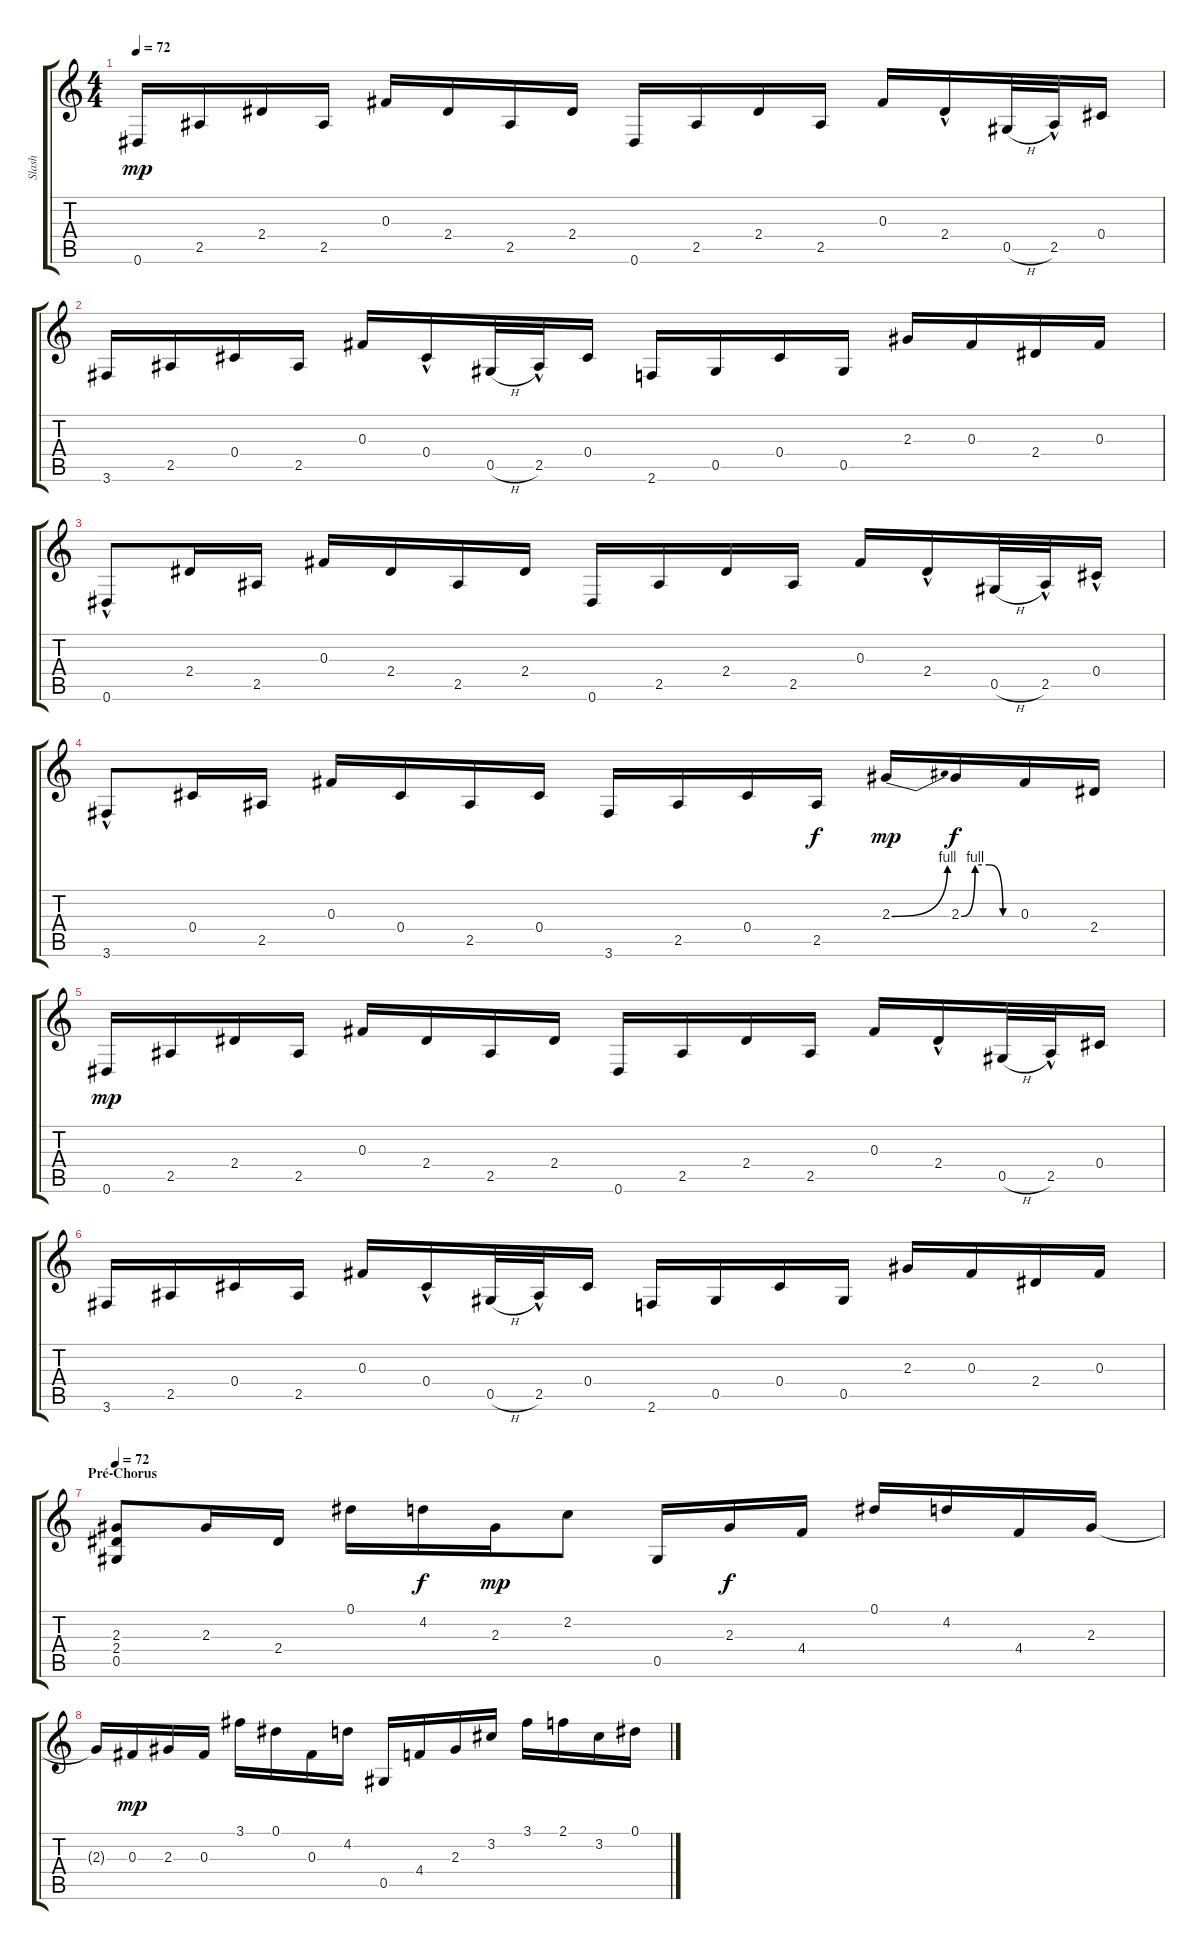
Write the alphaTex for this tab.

\track ("Slash" "Slash") {instrument electricguitarjazz}
\staff {score tabs}
\tuning (Eb4 Bb3 Gb3 Db3 Ab2 Eb2) {hide}
\ts (4 4)
\tempo 72
\clef g2
\ks c
0.6.16{dy mp} 2.5.16 2.4.16 2.5.16 0.3.16 2.4.16 2.5.16 2.4.16 0.6.16 2.5.16 2.4.16 2.5.16 0.3.16 2.4{hac}.16 0.5{h}.32 2.5{hac}.32 0.4.16 |
3.6.16 2.5.16 0.4.16 2.5.16 0.3.16 0.4{hac}.16 0.5{h}.32 2.5{hac}.32 0.4.16 2.6.16 0.5.16 0.4.16 0.5.16 2.3.16 0.3.16 2.4.16 0.3.16 |
0.6{hac}.8 2.4.16 2.5.16 0.3.16 2.4.16 2.5.16 2.4.16 0.6.16 2.5.16 2.4.16 2.5.16 0.3.16 2.4{hac}.16 0.5{h}.32 2.5{hac}.32 0.4{hac}.16 |
3.6{hac}.8 0.4.16 2.5.16 0.3.16 0.4.16 2.5.16 0.4.16 3.6.16 2.5.16 0.4.16 2.5.16{dy f} 2.3{be (bend 0 0 60 4)}.16{dy mp} 2.3{be (custom 0 0 15 4 30 4 45 0 60 0)}.16{dy f} 0.3.16 2.4.16 |
0.6.16{dy mp} 2.5.16 2.4.16 2.5.16 0.3.16 2.4.16 2.5.16 2.4.16 0.6.16 2.5.16 2.4.16 2.5.16 0.3.16 2.4{hac}.16 0.5{h}.32 2.5{hac}.32 0.4.16 |
3.6.16 2.5.16 0.4.16 2.5.16 0.3.16 0.4{hac}.16 0.5{h}.32 2.5{hac}.32 0.4.16 2.6.16 0.5.16 0.4.16 0.5.16 2.3.16 0.3.16 2.4.16 0.3.16 |
\section ("" "Pré-Chorus")
\tempo 72
(2.3 2.4 0.5).8{volume 14 balance 5 instrument distortionguitar} 2.3.16 2.4.16 0.1.16 4.2.16{dy f} 2.3.16{dy mp} 2.2.8 0.5.16 2.3.16{dy f} 4.4.16 0.1.16 4.2.16 4.4.16 2.3.16 |
2.3{t}.16 0.3.16{dy mp} 2.3.16 0.3.16 3.1.16 0.1.16 0.3.16 4.2.16 0.5.16 4.4.16 2.3.16 3.2.16 3.1.16 2.1.16 3.2.16 0.1.16
